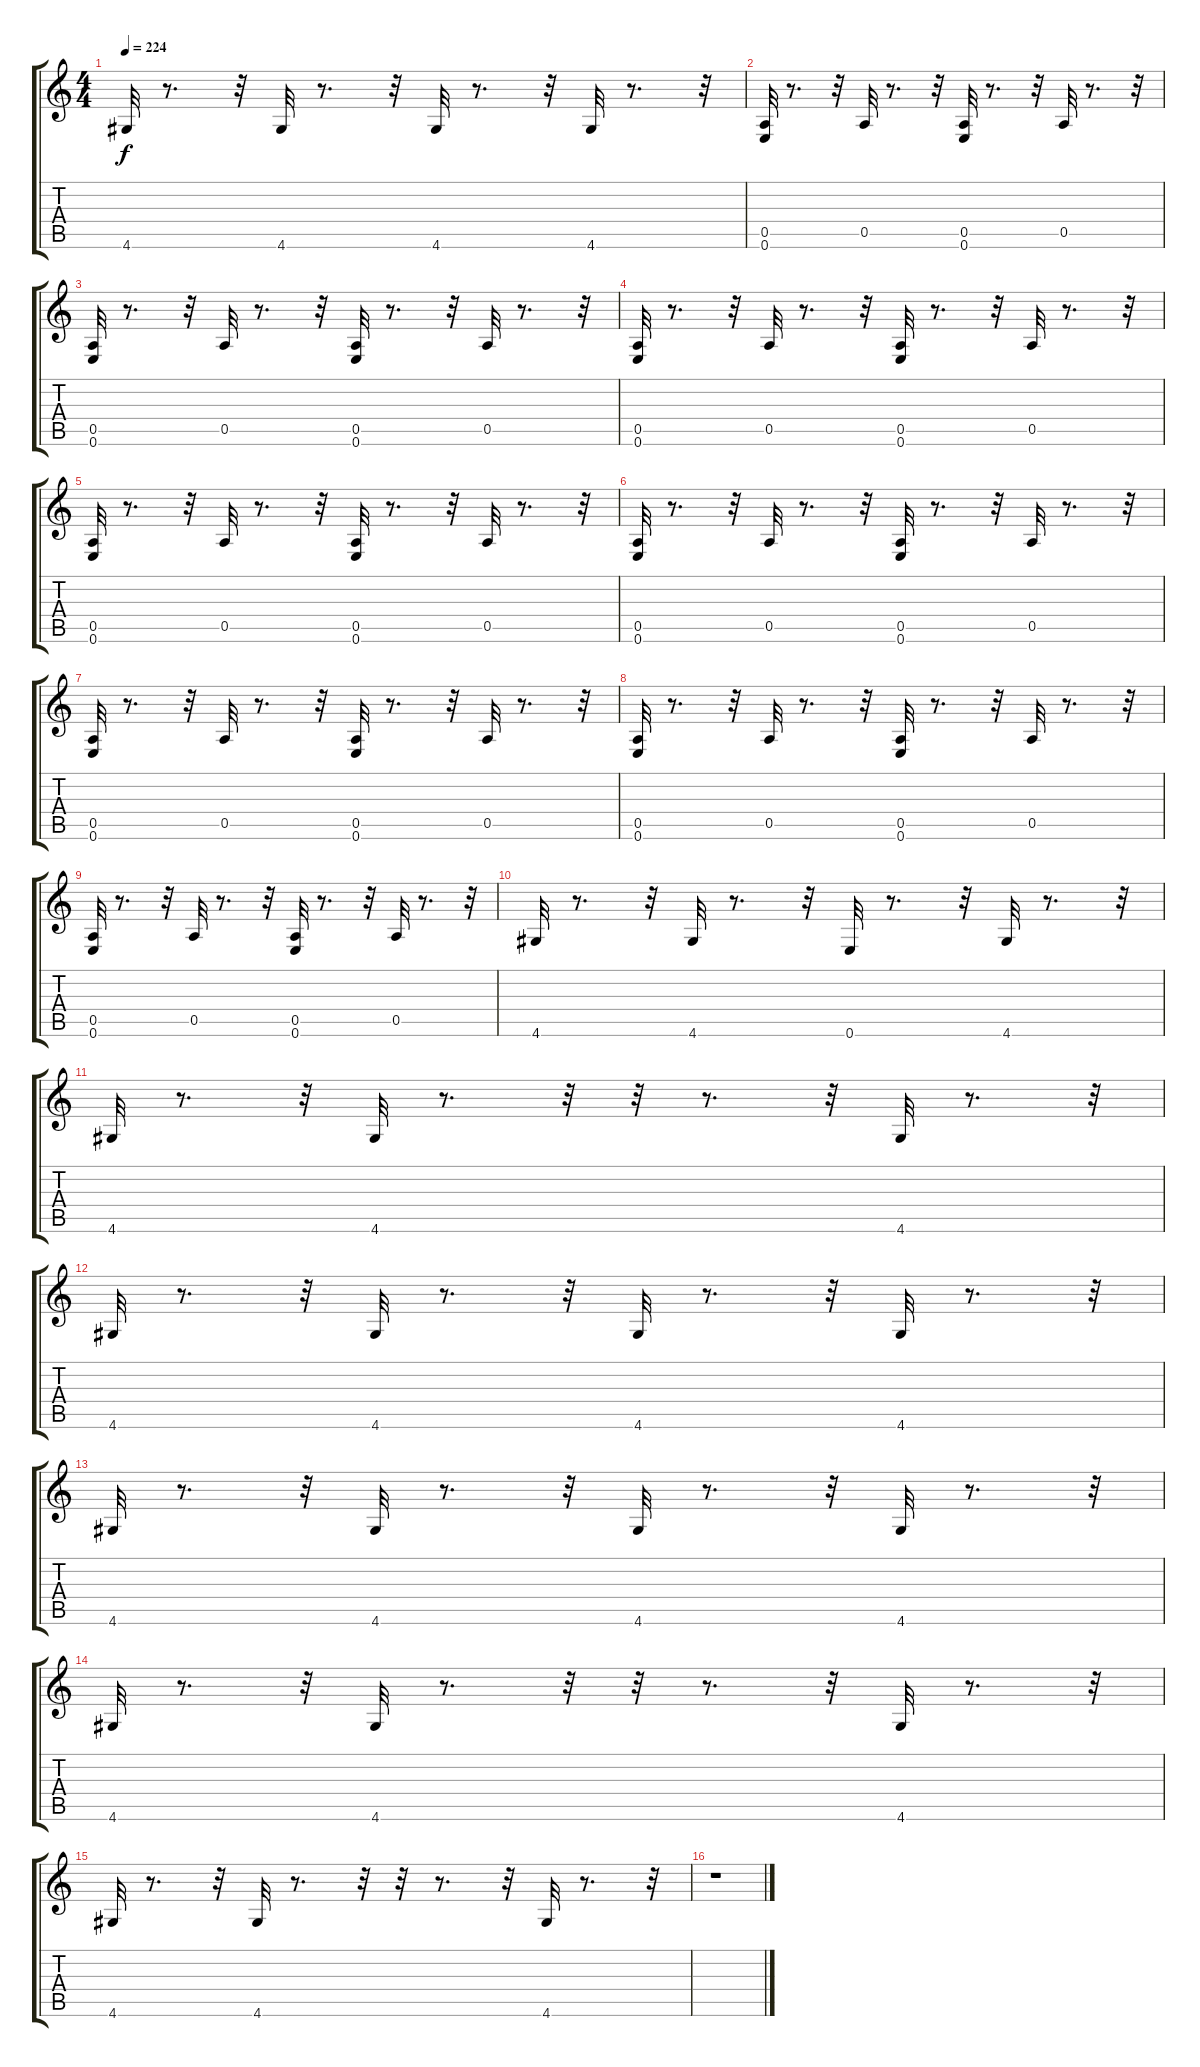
\track "" {instrument acousticguitarnylon}
\staff {score tabs}
\tuning (E4 B3 G3 D3 A2 E2) {hide}
\ts (4 4)
\tempo 224
\clef g2
\ks c
4.6.32{dy f} r.8{d} r.32 4.6.32 r.8{d} r.32 4.6.32 r.8{d} r.32 4.6.32 r.8{d} r.32 |
(0.5 0.6).32 r.8{d} r.32 0.5.32 r.8{d} r.32 (0.5 0.6).32 r.8{d} r.32 0.5.32 r.8{d} r.32 |
(0.5 0.6).32 r.8{d} r.32 0.5.32 r.8{d} r.32 (0.5 0.6).32 r.8{d} r.32 0.5.32 r.8{d} r.32 |
(0.5 0.6).32 r.8{d} r.32 0.5.32 r.8{d} r.32 (0.5 0.6).32 r.8{d} r.32 0.5.32 r.8{d} r.32 |
(0.5 0.6).32 r.8{d} r.32 0.5.32 r.8{d} r.32 (0.5 0.6).32 r.8{d} r.32 0.5.32 r.8{d} r.32 |
(0.5 0.6).32 r.8{d} r.32 0.5.32 r.8{d} r.32 (0.5 0.6).32 r.8{d} r.32 0.5.32 r.8{d} r.32 |
(0.5 0.6).32 r.8{d} r.32 0.5.32 r.8{d} r.32 (0.5 0.6).32 r.8{d} r.32 0.5.32 r.8{d} r.32 |
(0.5 0.6).32 r.8{d} r.32 0.5.32 r.8{d} r.32 (0.5 0.6).32 r.8{d} r.32 0.5.32 r.8{d} r.32 |
(0.5 0.6).32 r.8{d} r.32 0.5.32 r.8{d} r.32 (0.5 0.6).32 r.8{d} r.32 0.5.32 r.8{d} r.32 |
4.6.32 r.8{d} r.32 4.6.32 r.8{d} r.32 0.6.32 r.8{d} r.32 4.6.32 r.8{d} r.32 |
4.6.32 r.8{d} r.32 4.6.32 r.8{d} r.32 r.32 r.8{d} r.32 4.6.32 r.8{d} r.32 |
4.6.32 r.8{d} r.32 4.6.32 r.8{d} r.32 4.6.32 r.8{d} r.32 4.6.32 r.8{d} r.32 |
4.6.32 r.8{d} r.32 4.6.32 r.8{d} r.32 4.6.32 r.8{d} r.32 4.6.32 r.8{d} r.32 |
4.6.32 r.8{d} r.32 4.6.32 r.8{d} r.32 r.32 r.8{d} r.32 4.6.32 r.8{d} r.32 |
4.6.32 r.8{d} r.32 4.6.32 r.8{d} r.32 r.32 r.8{d} r.32 4.6.32 r.8{d} r.32 |
r.1
